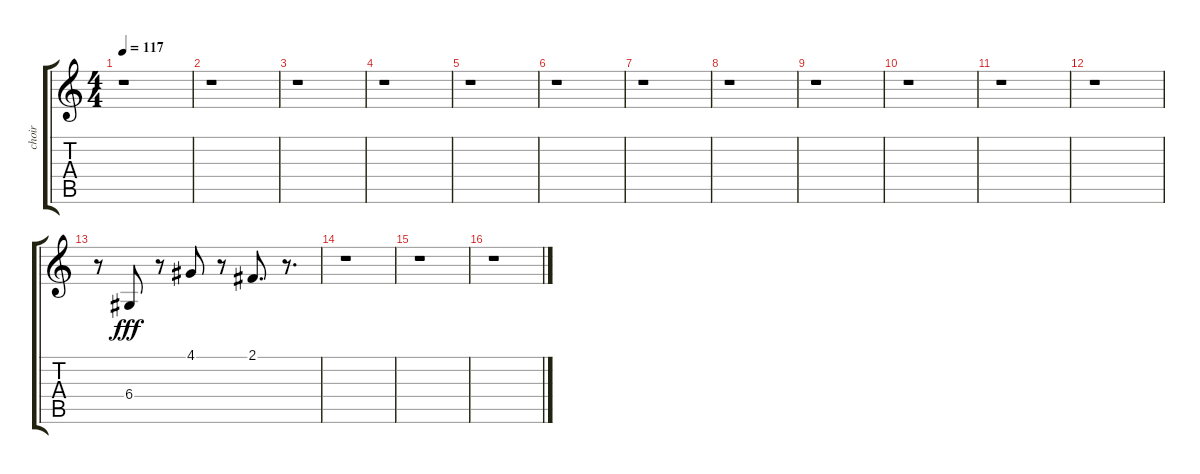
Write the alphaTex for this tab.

\track ("choir" "choir") {instrument pad1newage}
\staff {score tabs}
\tuning (E4 B3 G3 D3 A2 E2) {hide}
\ts (4 4)
\tempo 117
\clef g2
\ks c
r.1{dy fff} |
r.1 |
r.1 |
r.1 |
r.1 |
r.1 |
r.1 |
r.1 |
r.1 |
r.1 |
r.1 |
r.1 |
r.8 6.4.8 r.8 4.1.8 r.8 2.1.8{d} r.8{d} |
r.1 |
r.1 |
r.1
